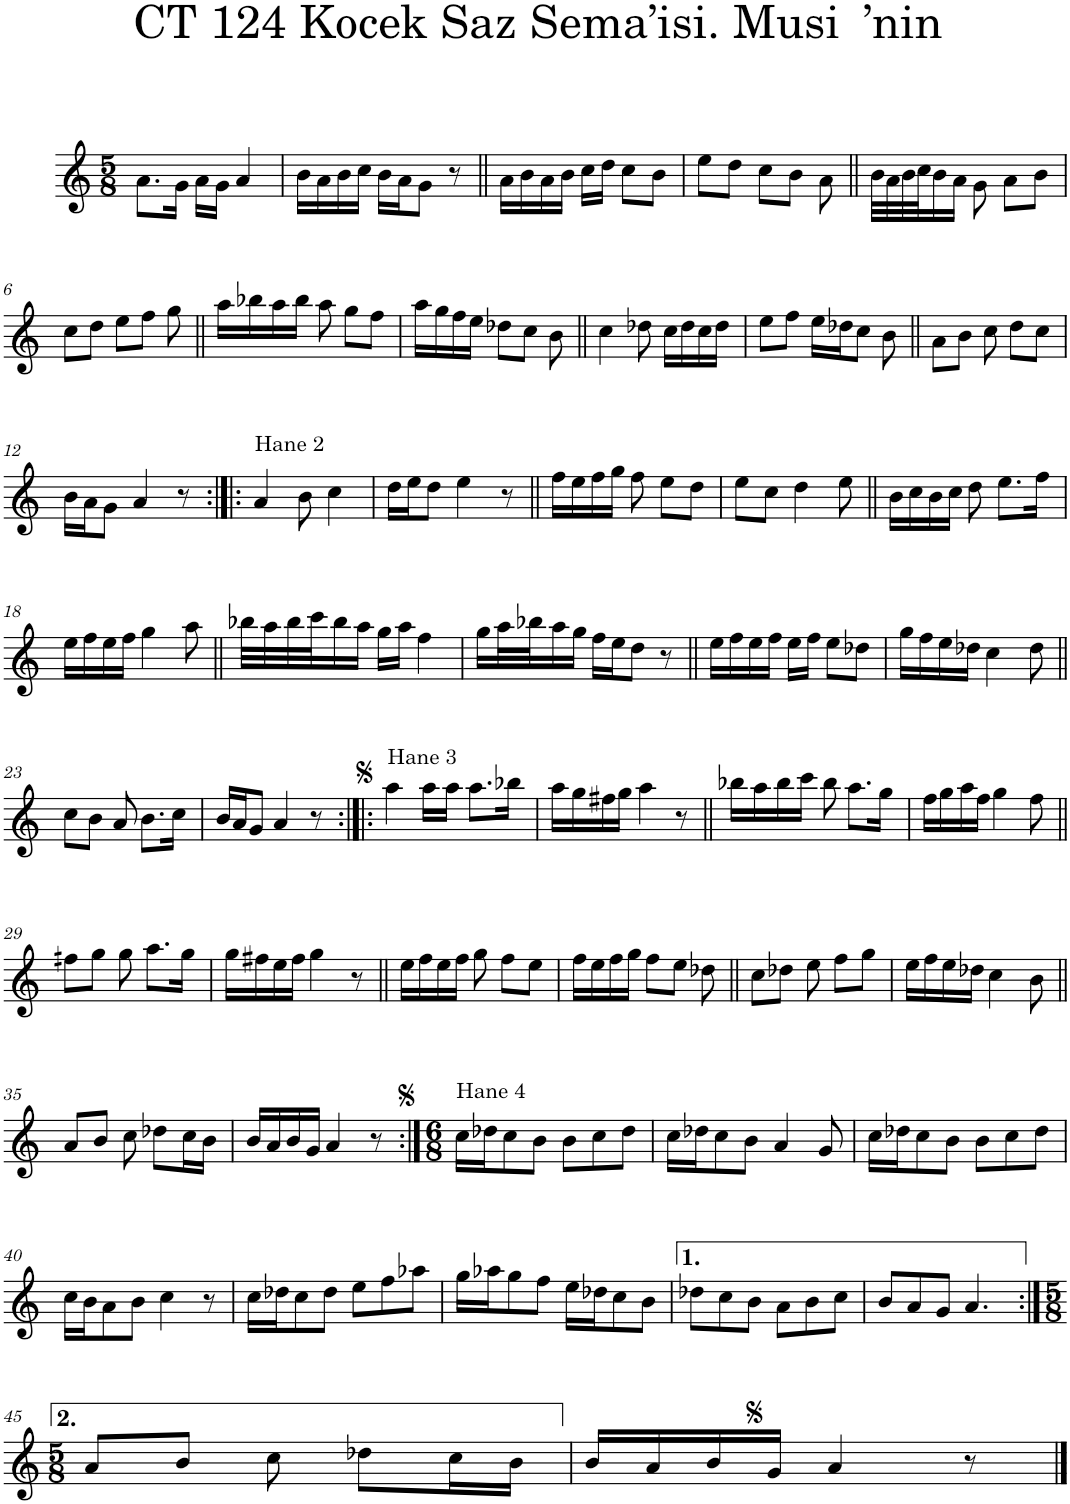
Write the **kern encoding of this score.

**kern
*part1
*staff1
*I"Piano
*I'Pno.
*clefG2
*k[]
*M5/8
=1
8.a\L
16g\Jk
16a\LL
16g\JJ
4a/
=2
16b\LL
16a\
16b\
16cc\JJ
16b\LL
16a\J
8g\J
8r
=3||
16a\LL
16b\
16a\
16b\JJ
16cc\LL
16dd\JJ
8cc\L
8b\J
=4
8ee\L
8dd\J
8cc\L
8b\J
8a\
=5||
32b\LLL
32a\
32b\
32cc\J
16b\
16a\JJ
8g\
8a\L
8b\J
!!LO:LB:g=z
=6
8cc\L
8dd\J
8ee\L
8ff\J
8gg\
=7||
16aa\LL
16bb-X\
16aa\
16bb-\JJ
8aa\
8gg\L
8ff\J
=8
16aa\LL
16gg\
16ff\
16ee\JJ
8dd-X\L
8cc\J
8b\
=9||
4cc\
8dd-X\
16cc\LL
16dd-\
16cc\
16dd-\JJ
=10
8ee\L
8ff\J
16ee\LL
16dd-X\J
8cc\J
8b\
=11||
8a\L
8b\J
8cc\
8dd\L
8cc\J
!!LO:LB:g=z
=12
16b\LL
16a\J
8g\J
4a/
8r
=13:|!|:
!LO:TX:a:t=Hane 2
4a/
8b\
4cc\
=14
16dd\LL
16ee\J
8dd\J
4ee\
8r
=15||
16ff\LL
16ee\
16ff\
16gg\JJ
8ff\
8ee\L
8dd\J
=16
8ee\L
8cc\J
4dd\
8ee\
=17||
16b\LL
16cc\
16b\
16cc\JJ
8dd\
8.ee\L
16ff\Jk
!!LO:LB:g=z
=18
16ee\LL
16ff\
16ee\
16ff\JJ
4gg\
8aa\
=19||
32bb-X\LLL
32aa\
32bb-\
32ccc\J
16bb-\
16aa\JJ
16gg\LL
16aa\JJ
4ff\
=20
16gg\LL
32aa\L
32bb-X\J
16aa\
16gg\JJ
16ff\LL
16ee\J
8dd\J
8r
=21||
16ee\LL
16ff\
16ee\
16ff\JJ
16ee\LL
16ff\JJ
8ee\L
8dd-X\J
=22
16gg\LL
16ff\
16ee\
16dd-X\JJ
4cc\
8dd-\
!!LO:LB:g=z
=23||
8cc\L
8b\J
8a/
8.b\L
16cc\Jk
=24
16b/LL
16a/J
8g/J
4a/
8r
=25:|!|:
!LO:TX:a:t=Hane 3
4aa\
16aa\LL
16aa\JJ
8.aa\L
16bb-X\Jk
=26
16aa\LL
16gg\
16ff#X\
16gg\JJ
4aa\
8r
=27||
16bb-X\LL
16aa\
16bb-\
16ccc\JJ
8bb-\
8.aa\L
16gg\Jk
=28
16ff\LL
16gg\
16aa\
16ff\JJ
4gg\
8ff\
!!LO:LB:g=z
=29||
8ffn\L
8gg\J
8gg\
8.aa\L
16gg\Jk
=30
16gg\LL
16ff#X\
16ee\
16ff#\JJ
4gg\
8r
=31||
16ee\LL
16ff\
16ee\
16ff\JJ
8gg\
8ff\L
8ee\J
=32
16ff\LL
16ee\
16ff\
16gg\JJ
8ff\L
8ee\J
8dd-X\
=33||
8cc\L
8dd-X\J
8ee\
8ff\L
8gg\J
=34
16ee\LL
16ff\
16ee\
16dd-X\JJ
4cc\
8b\
!!LO:LB:g=z
=35||
8a/L
8b/J
8cc\
8dd-X\L
16cc\L
16b\JJ
=36
16b/LL
16a/
16b/
16g/JJ
4a/
8r
=37:|!
*M6/8
!LO:TX:a:t=Hane 4
16cc\LL
16dd-X\J
8cc\
8b\J
8b\L
8cc\
8dd-\J
=38
16cc\LL
16dd-X\J
8cc\
8b\J
4a/
8g/
=39
16cc\LL
16dd-X\J
8cc\
8b\J
8b\L
8cc\
8dd-\J
!!LO:LB:g=z
=40
16cc\LL
16b\J
8a\
8b\J
4cc\
8r
=41
16cc\LL
16dd-X\J
8cc\
8dd-\J
8ee\L
8ff\
8aa-X\J
=42
16gg\LL
16aa-X\J
8gg\
8ff\J
16ee\LL
16dd-X\J
8cc\
8b\J
=43
8dd-X\L
8cc\
8b\J
8a\L
8b\
8cc\J
=44
8b/L
8a/
8g/J
4.a/
!!LO:LB:g=z
=45:|!
*M5/8
8a/L
8b/J
8cc\
8dd-X\L
16cc\L
16b\JJ
=46
16b/LL
16a/
16b/
16g/JJ
4a/
8r
==
*-
